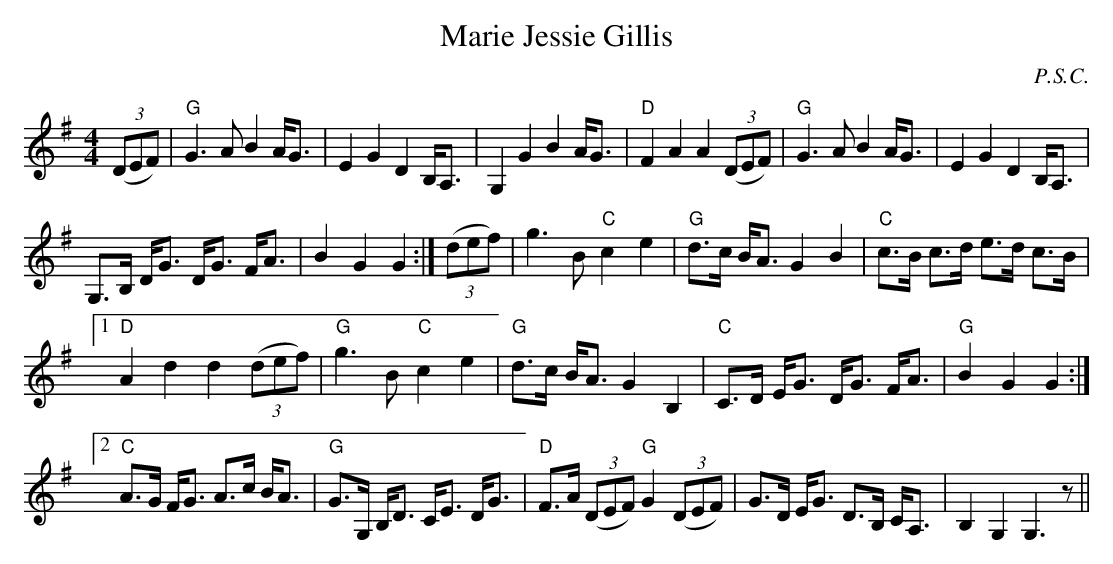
X:1
T:Marie Jessie Gillis
M:4/4
L:1/8
C:P.S.C.
K:G
(3(DEF)|"G"G3 A B2 A<G|E2 G2 D2 B,<A,|G,2 G2 B2 A<G|\
"D"F2 A2 A2 (3(DEF)|"G"G3 A B2 A<G|E2 G2 D2 B,<A,|
G,>B, D<G D<G F<A|B2 G2 G2:|(3(def)|\
g3 B "C"c2 e2|"G"d>c B<A G2 B2|"C"c>B c>d e>d c>B|
[1 "D"A2 d2 d2 (3(def)|"G"g3 B "C"c2 e2|"G"d>c B<A G2 B,2|\
"C"C>D E<G D<G F<A|"G"B2 G2 G2:|
[2 "C"A>G F<G A>c B<A|"G"G>G, B,<D C<E D<G|"D"F>A (3(DEF) "G"G2 (3(DEF)|\
G>D E<G D>B, C<A,|B,2 G,2 G,3 z||
